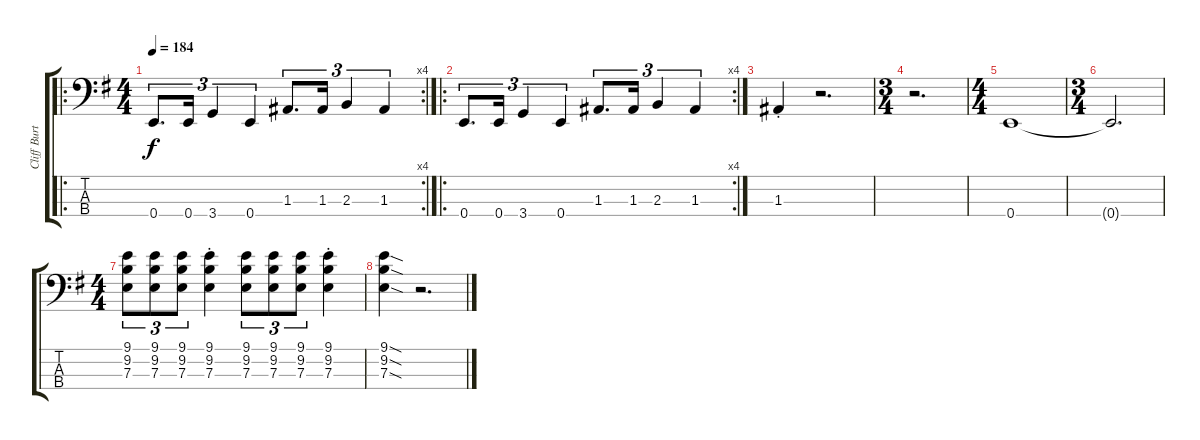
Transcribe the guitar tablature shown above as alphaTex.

\track ("Cliff Burton" "Cliff Burt") {instrument electricbassfinger}
\staff {score tabs}
\tuning (G2 D2 A1 E1) {hide}
\ro
\rc 4
\ts (4 4)
\tempo 184
\clef f4
\ks g
0.4.8{d tu (3 2) dy f} 0.4.16{tu (3 2)} 3.4.4{tu (3 2)} 0.4.4{tu (3 2)} 1.3.8{d tu (3 2)} 1.3.16{tu (3 2)} 2.3.4{tu (3 2)} 1.3.4{tu (3 2)} |
\ro
\rc 4
0.4.8{d tu (3 2)} 0.4.16{tu (3 2)} 3.4.4{tu (3 2)} 0.4.4{tu (3 2)} 1.3.8{d tu (3 2)} 1.3.16{tu (3 2)} 2.3.4{tu (3 2)} 1.3.4{tu (3 2)} |
1.3{st}.4 r.2{d} |
\ts (3 4)
r.2{d} |
\ts (4 4)
0.4.1 |
\ts (3 4)
0.4{t}.2{d} |
\ts (4 4)
(9.1 9.2 7.3).8{tu (3 2)} (9.1 9.2 7.3).8{tu (3 2)} (9.1 9.2 7.3).8{tu (3 2)} (9.1{st} 9.2{st} 7.3{st}).4 (9.1 9.2 7.3).8{tu (3 2)} (9.1 9.2 7.3).8{tu (3 2)} (9.1 9.2 7.3).8{tu (3 2)} (9.1{st} 9.2{st} 7.3{st}).4 |
(9.1{sod} 9.2{sod} 7.3{sod}).4 r.2{d}
